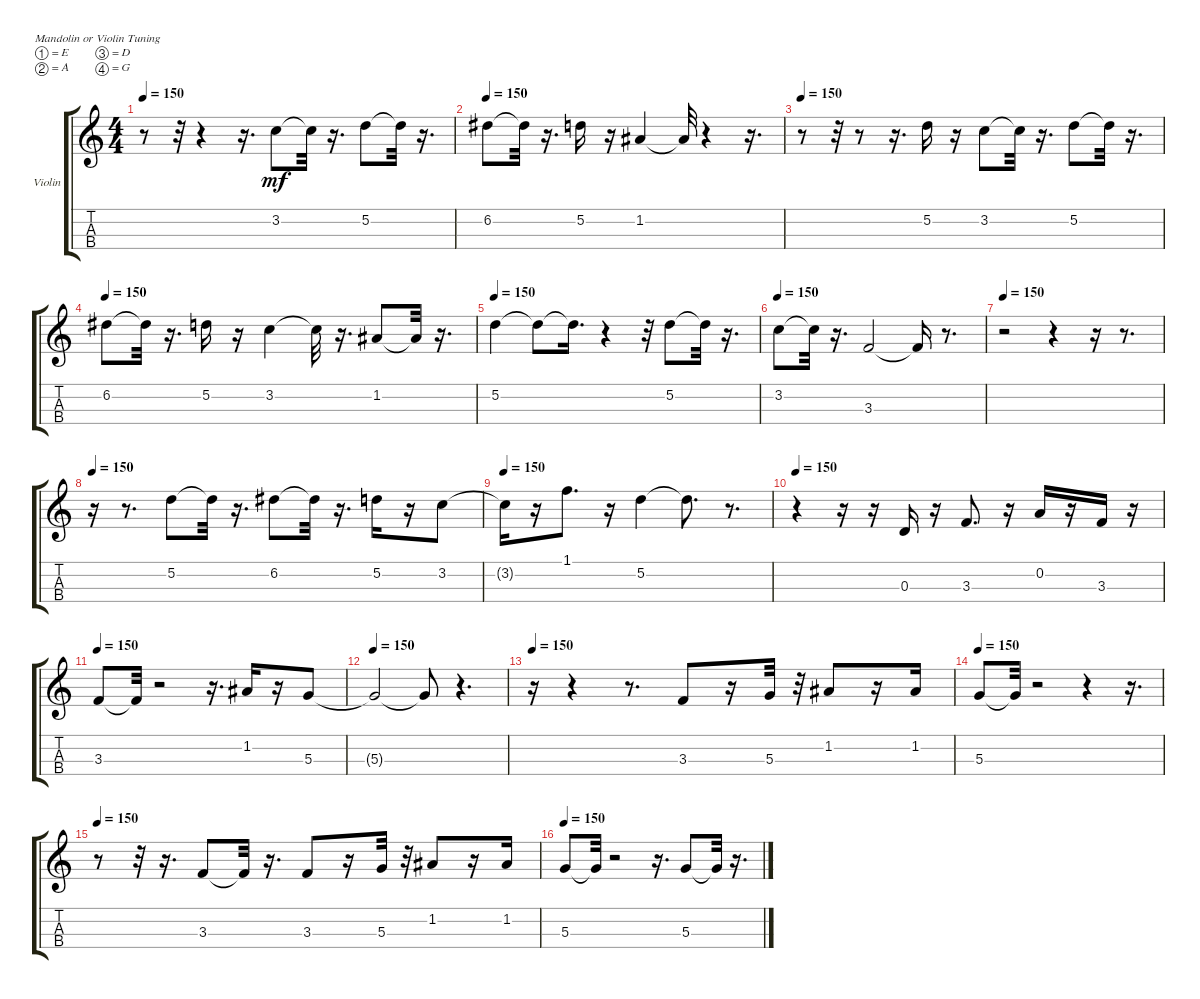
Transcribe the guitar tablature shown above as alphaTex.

\bracketExtendMode groupsimilarinstruments
\firstSystemTrackNameOrientation horizontal
\otherSystemsTrackNameOrientation horizontal
\track ("Strings" "Violin") {instrument violin}
\staff {score tabs}
\tuning (E5 A4 D4 G3)
\ts (4 4)
\tempo 150
\clef g2
\ks c
r.8{dy mf} r.32 r.4 r.16{d} 3.2.8 3.2{t}.32 r.16{d} 5.2.8 5.2{t}.32 r.16{d} |
\tempo 150
6.2.8 6.2{t}.32 r.16{d} 5.2.16 r.16 1.2.4 1.2{t}.32 r.4 r.16{d} |
\tempo 150
r.8 r.32 r.8 r.16{d} 5.2.16 r.16 3.2.8 3.2{t}.32 r.16{d} 5.2.8 5.2{t}.32 r.16{d} |
\tempo 150
6.2.8 6.2{t}.32 r.16{d} 5.2.16 r.16 3.2.4 3.2{t}.32 r.16{d} 1.2.8 1.2{t}.32 r.16{d} |
\tempo 150
5.2.4 5.2{t}.8 5.2{t}.16{d} r.4 r.32 5.2.8 5.2{t}.32 r.16{d} |
\tempo 150
3.2.8 3.2{t}.32 r.16{d} 3.3.2 3.3{t}.16 r.8{d} |
\tempo 150
r.2 r.4 r.16 r.8{d} |
\tempo 150
r.16 r.8{d} 5.2.8 5.2{t}.32 r.16{d} 6.2.8 6.2{t}.32 r.16{d} 5.2.16 r.16 3.2.8 |
\tempo 150
3.2{t}.16 r.16 1.1.8{d} r.16 5.2.4 5.2{t}.8{d} r.8{d} |
\tempo 150
r.4 r.16 r.16 0.3.16 r.16 3.3.8{d} r.16 0.2.16 r.16 3.3.16 r.16 |
\tempo 150
3.3.8 3.3{t}.32 r.2 r.16{d} 1.2.16 r.16 5.3.8 |
\tempo 150
5.3{t}.2 5.3{t}.8 r.4{d} |
\tempo 150
r.16 r.4 r.8{d} 3.3.8 r.16 5.3.32 r.32 1.2.8 r.16 1.2.16 |
\tempo 150
5.3.8 5.3{t}.32 r.2 r.4 r.16{d} |
\tempo 150
r.8 r.32 r.16{d} 3.3.8 3.3{t}.32 r.16{d} 3.3.8 r.16 5.3.32 r.32 1.2.8 r.16 1.2.16 |
\tempo 150
5.3.8 5.3{t}.32 r.2 r.16{d} 5.3.8 5.3{t}.32 r.16{d}
